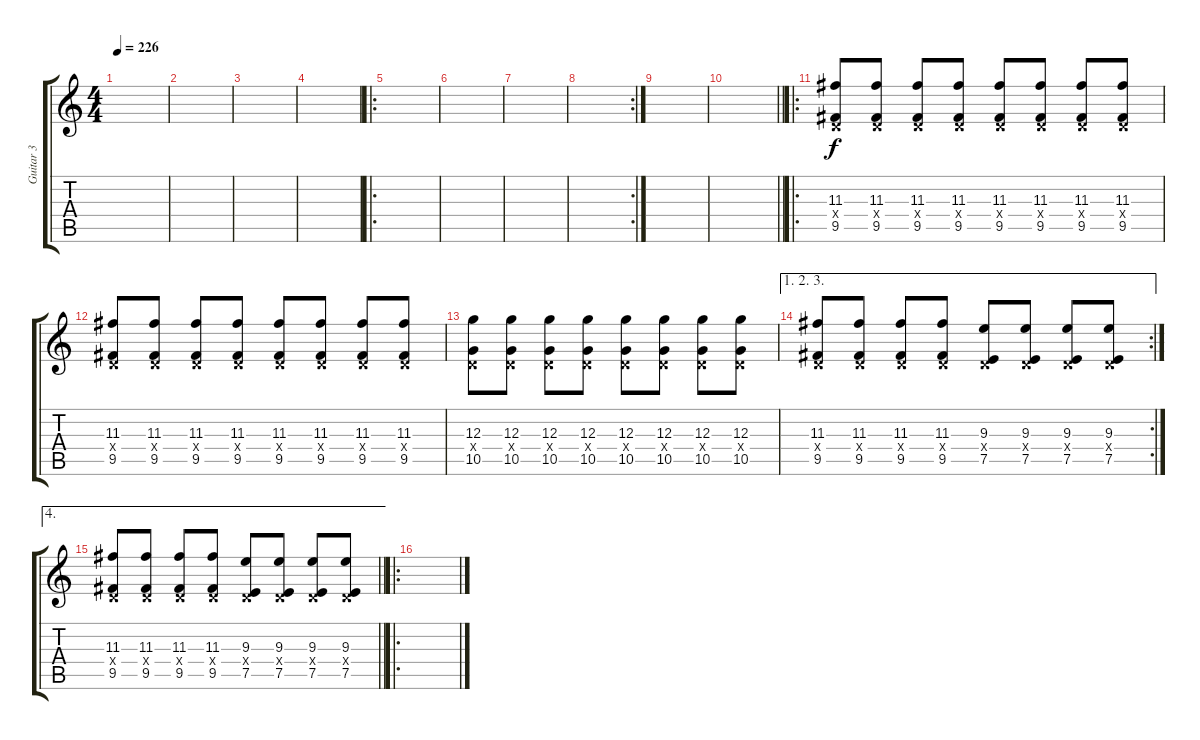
\track ("Guitar 3" "Guitar 3") {instrument distortionguitar}
\staff {score tabs}
\tuning (E4 B3 G3 D3 A2 E2) {hide}
\ts (4 4)
\tempo 226
\clef g2
\ks c
|
|
|
|
\ro
|
|
|
\rc 2
|
|
\barLineRight lightlight
|
\ro
(11.3 0.4{x} 9.5).8 (11.3 0.4{x} 9.5).8 (11.3 0.4{x} 9.5).8 (11.3 0.4{x} 9.5).8 (11.3 0.4{x} 9.5).8 (11.3 0.4{x} 9.5).8 (11.3 0.4{x} 9.5).8 (11.3 0.4{x} 9.5).8 |
(11.3 0.4{x} 9.5).8 (11.3 0.4{x} 9.5).8 (11.3 0.4{x} 9.5).8 (11.3 0.4{x} 9.5).8 (11.3 0.4{x} 9.5).8 (11.3 0.4{x} 9.5).8 (11.3 0.4{x} 9.5).8 (11.3 0.4{x} 9.5).8 |
(12.3 0.4{x} 10.5).8 (12.3 0.4{x} 10.5).8 (12.3 0.4{x} 10.5).8 (12.3 0.4{x} 10.5).8 (12.3 0.4{x} 10.5).8 (12.3 0.4{x} 10.5).8 (12.3 0.4{x} 10.5).8 (12.3 0.4{x} 10.5).8 |
\ae (1 2 3)
\rc 2
(11.3 0.4{x} 9.5).8 (11.3 0.4{x} 9.5).8 (11.3 0.4{x} 9.5).8 (11.3 0.4{x} 9.5).8 (9.3 0.4{x} 7.5).8 (9.3 0.4{x} 7.5).8 (9.3 0.4{x} 7.5).8 (9.3 0.4{x} 7.5).8 |
\ae 4
\barLineRight lightlight
(11.3 0.4{x} 9.5).8 (11.3 0.4{x} 9.5).8 (11.3 0.4{x} 9.5).8 (11.3 0.4{x} 9.5).8 (9.3 0.4{x} 7.5).8 (9.3 0.4{x} 7.5).8 (9.3 0.4{x} 7.5).8 (9.3 0.4{x} 7.5).8 |
\ro
